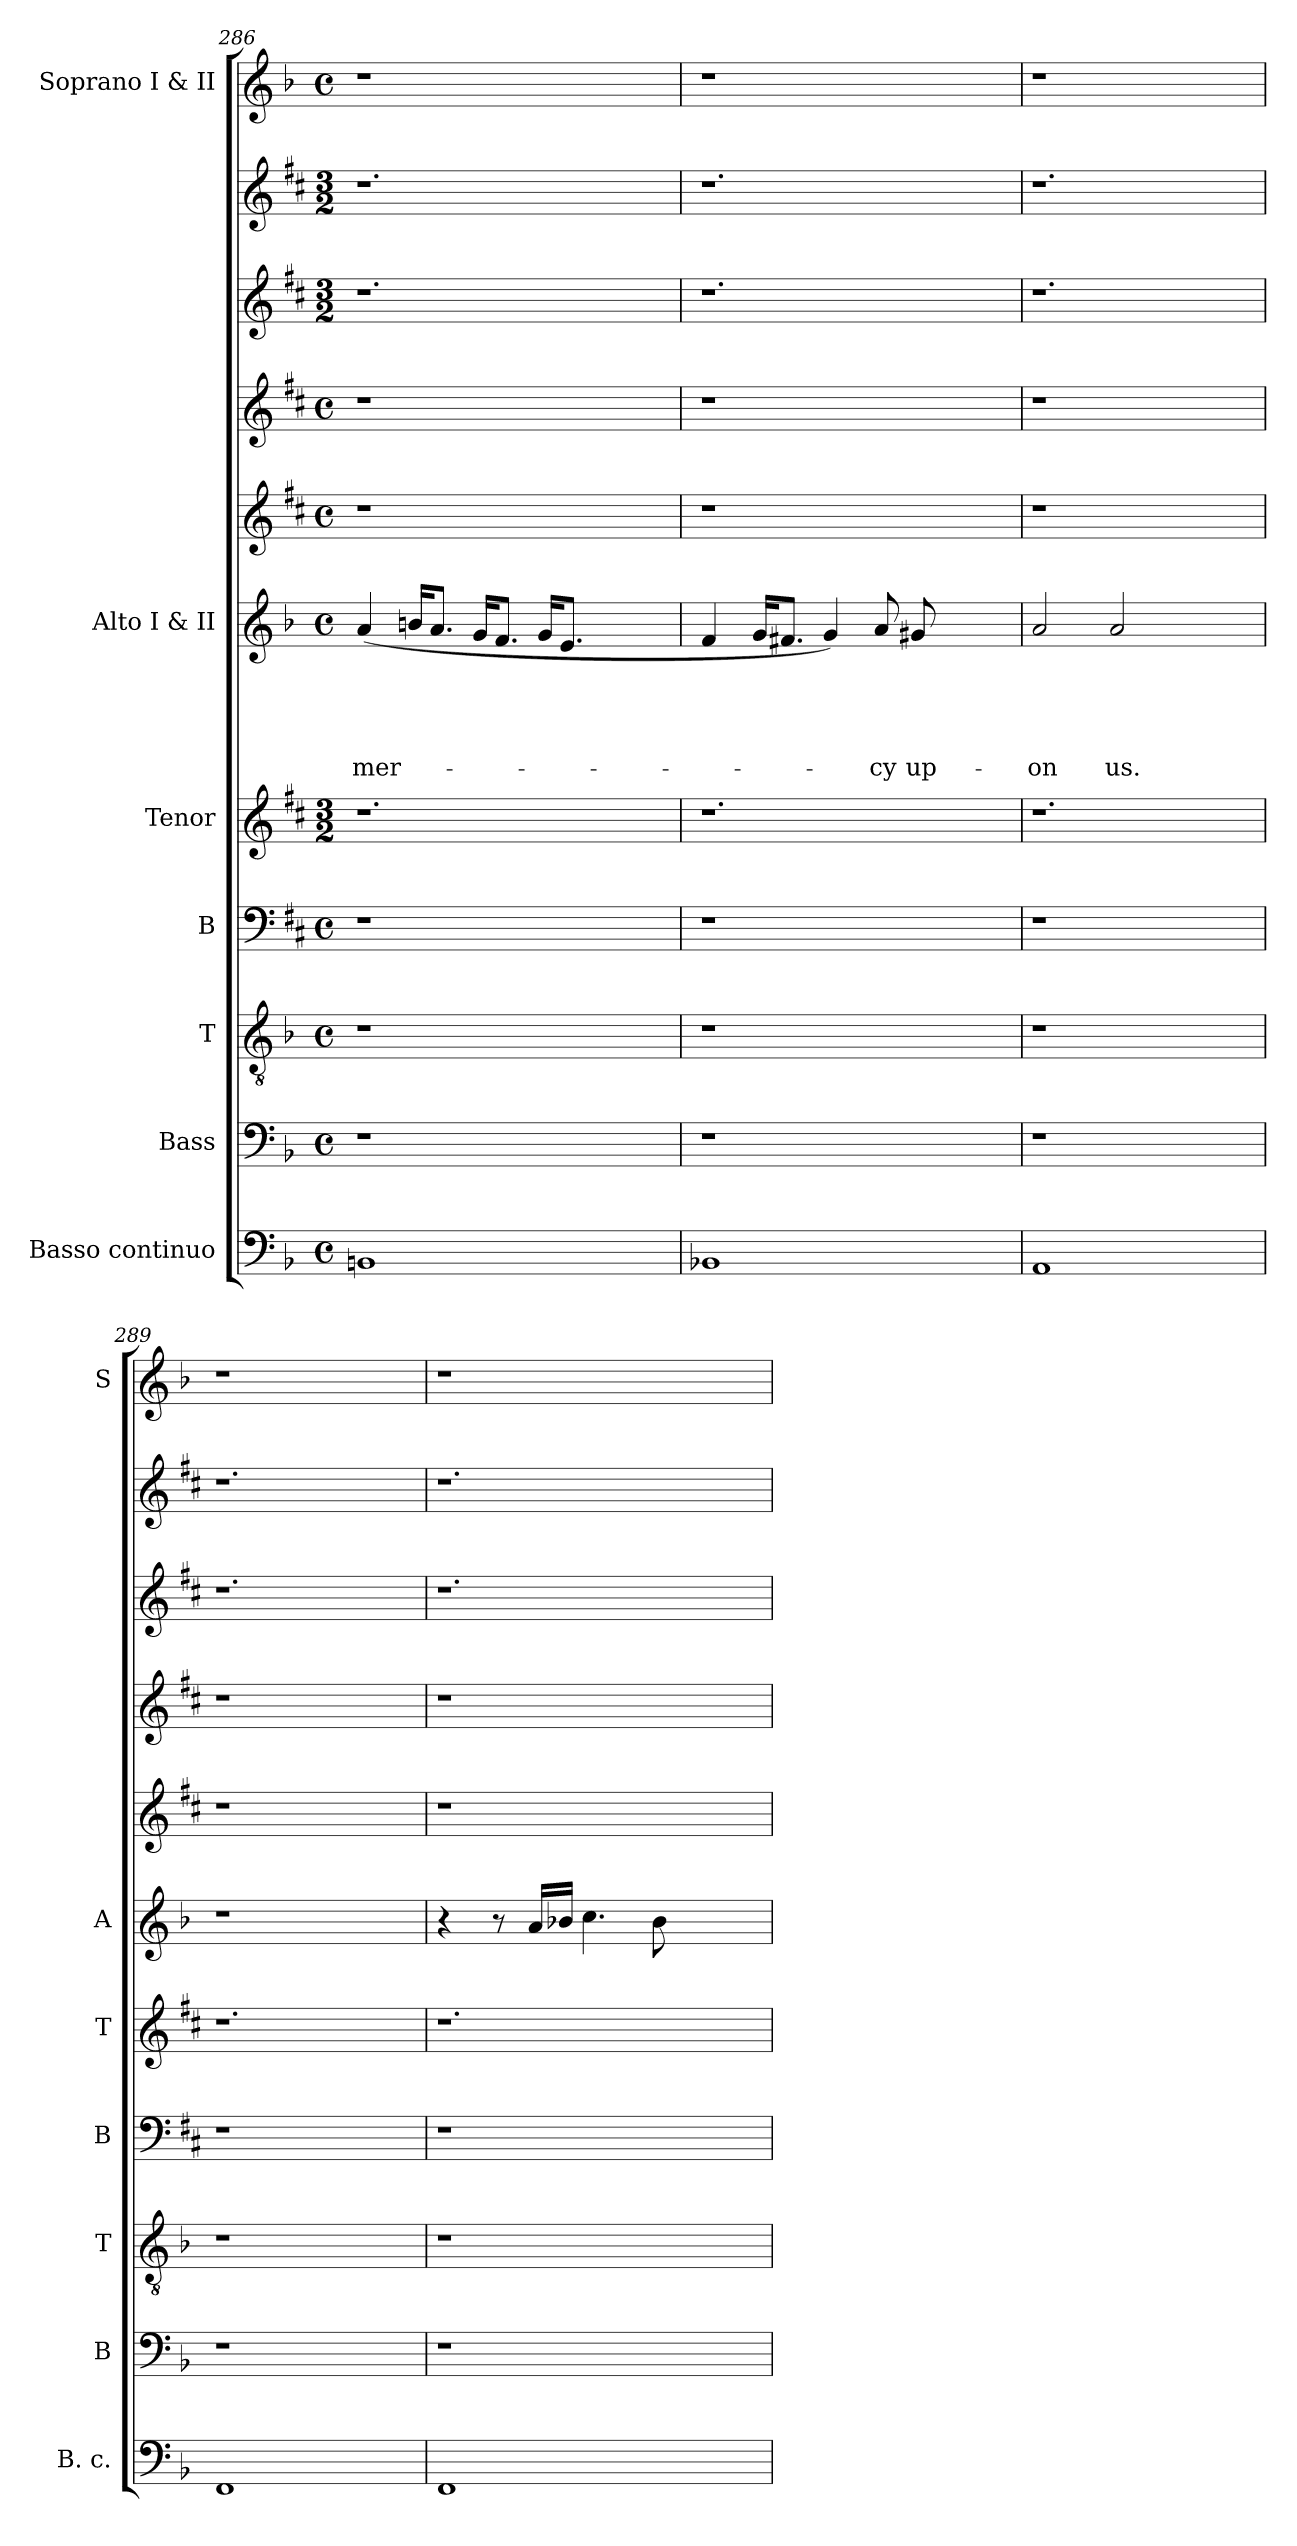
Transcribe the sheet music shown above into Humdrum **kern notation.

**kern	**kern	**kern	**kern	**kern	**kern	**text	**text	**text	**text	**text	**kern	**kern	**kern	**kern	**kern
*part11	*part10	*part9	*part8	*part7	*part6	*part6	*part6	*part6	*part6	*part6	*part5	*part4	*part3	*part2	*part1
*staff11	*staff10	*staff9	*staff8	*staff7	*staff6	*staff6	*staff6	*staff6	*staff6	*staff6	*staff5	*staff4	*staff3	*staff2	*staff1
*I"Basso continuo	*I"Bass	*I"T	*I"B	*I"Tenor	*I"Alto I & II	*	*	*	*	*	*	*	*	*	*I"Soprano I & II
*I'B. c.	*I'B	*I'T	*I'B	*I'T	*I'A	*	*	*	*	*	*	*	*	*	*I'S
*clefF4	*clefF4	*clefGv2	*clefF4	*clefG2	*clefG2	*	*	*	*	*	*clefG2	*clefG2	*clefG2	*clefG2	*clefG2
*ITrd7c12	*	*	*	*	*	*	*	*	*	*	*	*	*	*	*
*k[b-]	*k[b-]	*k[b-]	*k[f#c#]	*k[f#c#]	*k[b-]	*	*	*	*	*	*k[f#c#]	*k[f#c#]	*k[f#c#]	*k[f#c#]	*k[b-]
*F:	*F:	*F:	*D:	*D:	*F:	*	*	*	*	*	*D:	*D:	*D:	*D:	*F:
*M4/4	*M4/4	*M4/4	*M4/4	*M3/2	*M4/4	*	*	*	*	*	*M4/4	*M4/4	*M3/2	*M3/2	*M4/4
*met(c)	*met(c)	*met(c)	*met(c)	*	*met(c)	*	*	*	*	*	*met(c)	*met(c)	*	*	*met(c)
=286	=286	=286	=286	=286	=286	=286	=286	=286	=286	=286	=286	=286	=286	=286	=286
!	!	!	!	!	!	!	!	!	!	!LO:LY:b	!	!	!	!	!
1BBBn	1r	1r	1r	1.r	(<4a/	.	.	.	.	mer-	1r	1r	1.r	1.r	1r
.	.	.	.	.	16bn/KL	.	.	.	.	.	.	.	.	.	.
.	.	.	.	.	8.a/J	.	.	.	.	.	.	.	.	.	.
.	.	.	.	.	16g/KL	.	.	.	.	.	.	.	.	.	.
.	.	.	.	.	8.f/J	.	.	.	.	.	.	.	.	.	.
.	.	.	.	.	16g/KL	.	.	.	.	.	.	.	.	.	.
.	.	.	.	.	8.e/J	.	.	.	.	.	.	.	.	.	.
2ryy	2ryy	2ryy	2ryy	.	2ryy	.	.	.	.	.	2ryy	2ryy	.	.	2ryy
=287	=287	=287	=287	=287	=287	=287	=287	=287	=287	=287	=287	=287	=287	=287	=287
1BBB-X	1r	1r	1r	1.r	4f/	.	.	.	.	.	1r	1r	1.r	1.r	1r
.	.	.	.	.	16g/KL	.	.	.	.	.	.	.	.	.	.
.	.	.	.	.	8.f#X/J	.	.	.	.	.	.	.	.	.	.
.	.	.	.	.	4g/)	.	.	.	.	.	.	.	.	.	.
!	!	!	!	!	!	!	!	!	!	!LO:LY:b	!	!	!	!	!
.	.	.	.	.	8a/	.	.	.	.	-cy	.	.	.	.	.
!	!	!	!	!	!	!	!	!	!	!LO:LY:b	!	!	!	!	!
.	.	.	.	.	8g#X/	.	.	.	.	up-	.	.	.	.	.
2ryy	2ryy	2ryy	2ryy	.	2ryy	.	.	.	.	.	2ryy	2ryy	.	.	2ryy
=288	=288	=288	=288	=288	=288	=288	=288	=288	=288	=288	=288	=288	=288	=288	=288
!	!	!	!	!	!	!	!	!	!	!LO:LY:b	!	!	!	!	!
1AAA	1r	1r	1r	1.r	2a/	.	.	.	.	-on	1r	1r	1.r	1.r	1r
!	!	!	!	!	!	!	!	!	!	!LO:LY:b	!	!	!	!	!
.	.	.	.	.	2a/	.	.	.	.	us.	.	.	.	.	.
2ryy	2ryy	2ryy	2ryy	.	2ryy	.	.	.	.	.	2ryy	2ryy	.	.	2ryy
!!LO:LB:g=z
=289	=289	=289	=289	=289	=289	=289	=289	=289	=289	=289	=289	=289	=289	=289	=289
1FFF	1r	1r	1r	1.r	1r	.	.	.	.	.	1r	1r	1.r	1.r	1r
2ryy	2ryy	2ryy	2ryy	.	2ryy	.	.	.	.	.	2ryy	2ryy	.	.	2ryy
=290	=290	=290	=290	=290	=290	=290	=290	=290	=290	=290	=290	=290	=290	=290	=290
1FFF	1r	1r	1r	1.r	4r	.	.	.	.	.	1r	1r	1.r	1.r	1r
.	.	.	.	.	8r	.	.	.	.	.	.	.	.	.	.
.	.	.	.	.	16a</LL	.	.	.	.	.	.	.	.	.	.
.	.	.	.	.	16b-X/JJ	.	.	.	.	.	.	.	.	.	.
.	.	.	.	.	4.cc\	.	.	.	.	.	.	.	.	.	.
.	.	.	.	.	8b-\	.	.	.	.	.	.	.	.	.	.
2ryy	2ryy	2ryy	2ryy	.	2ryy	.	.	.	.	.	2ryy	2ryy	.	.	2ryy
=	=	=	=	=	=	=	=	=	=	=	=	=	=	=	=
*-	*-	*-	*-	*-	*-	*-	*-	*-	*-	*-	*-	*-	*-	*-	*-
